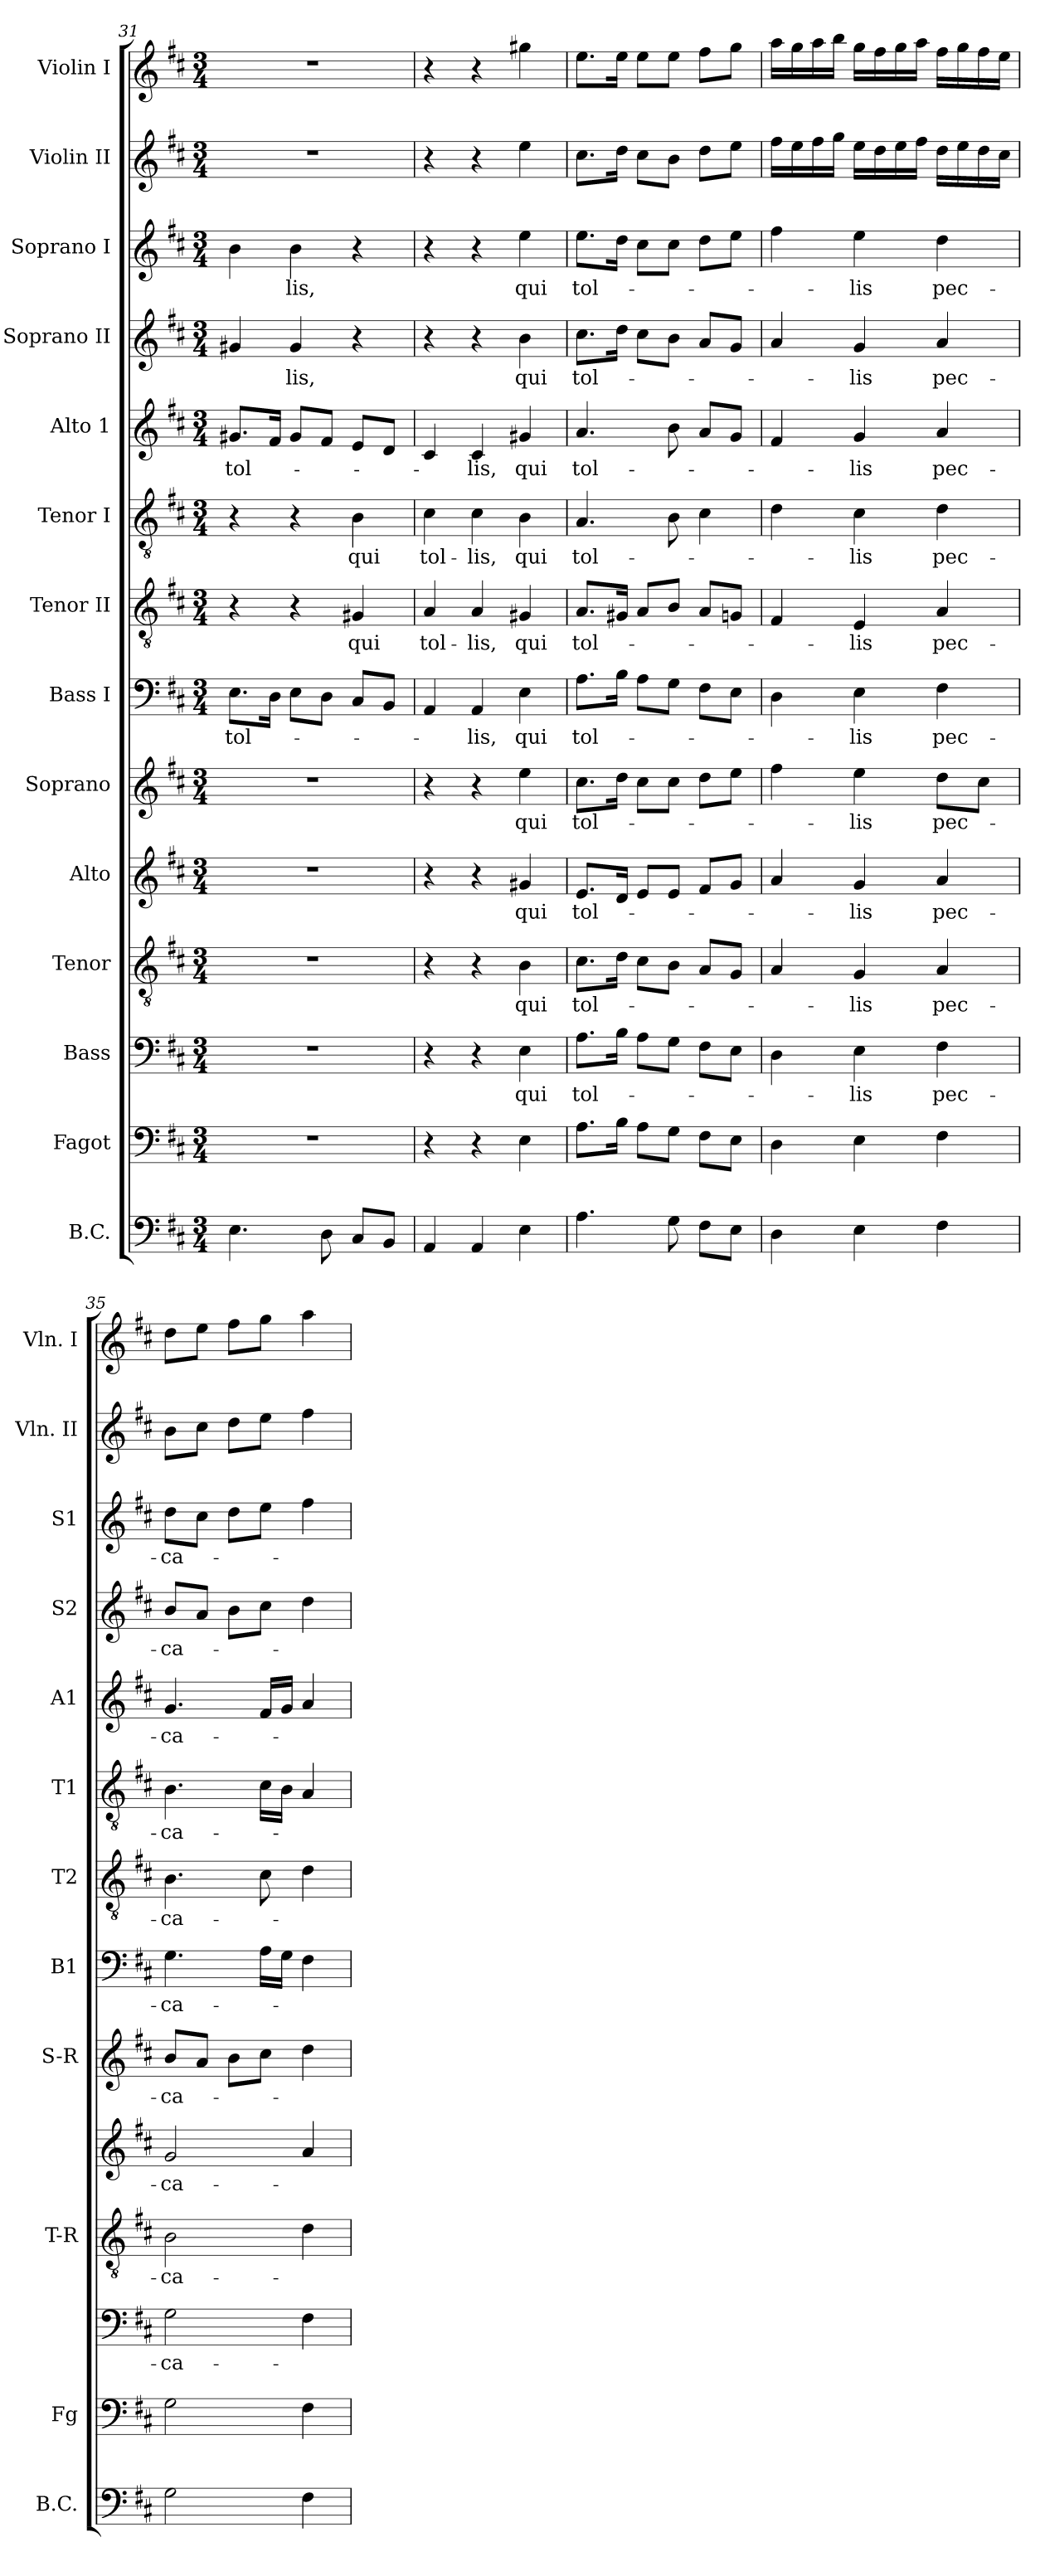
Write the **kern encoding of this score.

**kern	**kern	**kern	**text	**kern	**text	**kern	**text	**kern	**text	**kern	**text	**kern	**text	**kern	**text	**kern	**text	**kern	**text	**kern	**text	**kern	**kern
*part14	*part13	*part12	*part12	*part11	*part11	*part10	*part10	*part9	*part9	*part8	*part8	*part7	*part7	*part6	*part6	*part5	*part5	*part4	*part4	*part3	*part3	*part2	*part1
*staff14	*staff13	*staff12	*staff12	*staff11	*staff11	*staff10	*staff10	*staff9	*staff9	*staff8	*staff8	*staff7	*staff7	*staff6	*staff6	*staff5	*staff5	*staff4	*staff4	*staff3	*staff3	*staff2	*staff1
*I"B.C.	*I"Fagot	*I"Bass	*	*I"Tenor	*	*I"Alto	*	*I"Soprano	*	*I"Bass I	*	*I"Tenor II	*	*I"Tenor I	*	*I"Alto 1	*	*I"Soprano II	*	*I"Soprano I	*	*I"Violin II	*I"Violin I
*I'B.C.	*I'Fg	*	*	*I'T-R	*	*	*	*I'S-R	*	*I'B1	*	*I'T2	*	*I'T1	*	*I'A1	*	*I'S2	*	*I'S1	*	*I'Vln. II	*I'Vln. I
*clefF4	*clefF4	*clefF4	*	*clefGv2	*	*clefG2	*	*clefG2	*	*clefF4	*	*clefGv2	*	*clefGv2	*	*clefG2	*	*clefG2	*	*clefG2	*	*clefG2	*clefG2
*k[f#c#]	*k[f#c#]	*k[f#c#]	*	*k[f#c#]	*	*k[f#c#]	*	*k[f#c#]	*	*k[f#c#]	*	*k[f#c#]	*	*k[f#c#]	*	*k[f#c#]	*	*k[f#c#]	*	*k[f#c#]	*	*k[f#c#]	*k[f#c#]
*D:	*D:	*D:	*	*D:	*	*D:	*	*D:	*	*D:	*	*D:	*	*D:	*	*D:	*	*D:	*	*D:	*	*D:	*D:
*M3/4	*M3/4	*M3/4	*	*M3/4	*	*M3/4	*	*M3/4	*	*M3/4	*	*M3/4	*	*M3/4	*	*M3/4	*	*M3/4	*	*M3/4	*	*M3/4	*M3/4
=31	=31	=31	=31	=31	=31	=31	=31	=31	=31	=31	=31	=31	=31	=31	=31	=31	=31	=31	=31	=31	=31	=31	=31
!	!	!	!	!	!	!	!	!	!	!	!LO:LY:b	!	!	!	!	!	!LO:LY:b	!	!	!	!	!	!
4.E\	2.r	2.r	.	2.r	.	2.r	.	2.r	.	8.E\L	tol-	4r	.	4r	.	8.g#X/L	tol-	4g#X/	.	4b\	.	2.r	2.r
.	.	.	.	.	.	.	.	.	.	16D\Jk	.	.	.	.	.	16f#/Jk	.	.	.	.	.	.	.
!	!	!	!	!	!	!	!	!	!	!	!	!	!	!	!	!	!	!	!LO:LY:b	!	!LO:LY:b	!	!
.	.	.	.	.	.	.	.	.	.	8E\L	.	4r	.	4r	.	8g#/L	.	4g#/	-lis,	4b\	-lis,	.	.
8D\	.	.	.	.	.	.	.	.	.	8D\J	.	.	.	.	.	8f#/J	.	.	.	.	.	.	.
!	!	!	!	!	!	!	!	!	!	!	!	!	!LO:LY:b	!	!LO:LY:b	!	!	!	!	!	!	!	!
8C#/L	.	.	.	.	.	.	.	.	.	8C#/L	.	4G#X/	qui	4B\	qui	8e/L	.	4r	.	4r	.	.	.
8BB/J	.	.	.	.	.	.	.	.	.	8BB/J	.	.	.	.	.	8d/J	.	.	.	.	.	.	.
=32	=32	=32	=32	=32	=32	=32	=32	=32	=32	=32	=32	=32	=32	=32	=32	=32	=32	=32	=32	=32	=32	=32	=32
!	!	!	!	!	!	!	!	!	!	!	!	!	!LO:LY:b	!	!LO:LY:b	!	!	!	!	!	!	!	!
4AA/	4r	4r	.	4r	.	4r	.	4r	.	4AA/	.	4A/	tol-	4c#\	tol-	4c#/	.	4r	.	4r	.	4r	4r
!	!	!	!	!	!	!	!	!	!	!	!LO:LY:b	!	!LO:LY:b	!	!LO:LY:b	!	!LO:LY:b	!	!	!	!	!	!
4AA/	4r	4r	.	4r	.	4r	.	4r	.	4AA/	-lis,	4A/	-lis,	4c#\	-lis,	4c#/	-lis,	4r	.	4r	.	4r	4r
!	!	!	!LO:LY:b	!	!LO:LY:b	!	!LO:LY:b	!	!LO:LY:b	!	!LO:LY:b	!	!LO:LY:b	!	!LO:LY:b	!	!LO:LY:b	!	!LO:LY:b	!	!LO:LY:b	!	!
4E\	4E\	4E\	qui	4B\	qui	4g#X/	qui	4ee\	qui	4E\	qui	4G#X/	qui	4B\	qui	4g#X/	qui	4b\	qui	4ee\	qui	4ee\	4gg#X\
!!LO:PB:g=z
=33	=33	=33	=33	=33	=33	=33	=33	=33	=33	=33	=33	=33	=33	=33	=33	=33	=33	=33	=33	=33	=33	=33	=33
!	!	!	!LO:LY:b	!	!LO:LY:b	!	!LO:LY:b	!	!LO:LY:b	!	!LO:LY:b	!	!LO:LY:b	!	!LO:LY:b	!	!LO:LY:b	!	!LO:LY:b	!	!LO:LY:b	!	!
4.A\	8.A\L	8.A\L	tol-	8.c#\L	tol-	8.e/L	tol-	8.cc#\L	tol-	8.A\L	tol-	8.A/L	tol-	4.A/	tol-	4.a/	tol-	8.cc#\L	tol-	8.ee\L	tol-	8.cc#\L	8.ee\L
.	16B\Jk	16B\Jk	.	16d\Jk	.	16d/Jk	.	16dd\Jk	.	16B\Jk	.	16G#X/Jk	.	.	.	.	.	16dd\Jk	.	16dd\Jk	.	16dd\Jk	16ee\Jk
.	8A\L	8A\L	.	8c#\L	.	8e/L	.	8cc#\L	.	8A\L	.	8A/L	.	.	.	.	.	8cc#\L	.	8cc#\L	.	8cc#\L	8ee\L
8G\	8G\J	8G\J	.	8B\J	.	8e/J	.	8cc#\J	.	8G\J	.	8B/J	.	8B\	.	8b\	.	8b\J	.	8cc#\J	.	8b\J	8ee\J
8F#\L	8F#\L	8F#\L	.	8A/L	.	8f#/L	.	8dd\L	.	8F#\L	.	8A/L	.	4c#\	.	8a/L	.	8a/L	.	8dd\L	.	8dd\L	8ff#\L
8E\J	8E\J	8E\J	.	8G/J	.	8g/J	.	8ee\J	.	8E\J	.	8Gn/J	.	.	.	8g/J	.	8g/J	.	8ee\J	.	8ee\J	8gg\J
=34	=34	=34	=34	=34	=34	=34	=34	=34	=34	=34	=34	=34	=34	=34	=34	=34	=34	=34	=34	=34	=34	=34	=34
4D\	4D\	4D\	.	4A/	.	4a/	.	4ff#\	.	4D\	.	4F#/	.	4d\	.	4f#/	.	4a/	.	4ff#\	.	16ff#\LL	16aa\LL
.	.	.	.	.	.	.	.	.	.	.	.	.	.	.	.	.	.	.	.	.	.	16ee\	16gg\
.	.	.	.	.	.	.	.	.	.	.	.	.	.	.	.	.	.	.	.	.	.	16ff#\	16aa\
.	.	.	.	.	.	.	.	.	.	.	.	.	.	.	.	.	.	.	.	.	.	16gg\JJ	16bb\JJ
!	!	!	!LO:LY:b	!	!LO:LY:b	!	!LO:LY:b	!	!LO:LY:b	!	!LO:LY:b	!	!LO:LY:b	!	!LO:LY:b	!	!LO:LY:b	!	!LO:LY:b	!	!LO:LY:b	!	!
4E\	4E\	4E\	-lis	4G/	-lis	4g/	-lis	4ee\	-lis	4E\	-lis	4E/	-lis	4c#\	-lis	4g/	-lis	4g/	-lis	4ee\	-lis	16ee\LL	16gg\LL
.	.	.	.	.	.	.	.	.	.	.	.	.	.	.	.	.	.	.	.	.	.	16dd\	16ff#\
.	.	.	.	.	.	.	.	.	.	.	.	.	.	.	.	.	.	.	.	.	.	16ee\	16gg\
.	.	.	.	.	.	.	.	.	.	.	.	.	.	.	.	.	.	.	.	.	.	16ff#\JJ	16aa\JJ
!	!	!	!LO:LY:b	!	!LO:LY:b	!	!LO:LY:b	!	!LO:LY:b	!	!LO:LY:b	!	!LO:LY:b	!	!LO:LY:b	!	!LO:LY:b	!	!LO:LY:b	!	!LO:LY:b	!	!
4F#\	4F#\	4F#\	pec-	4A/	pec-	4a/	pec-	8dd\L	pec-	4F#\	pec-	4A/	pec-	4d\	pec-	4a/	pec-	4a/	pec-	4dd\	pec-	16dd\LL	16ff#\LL
.	.	.	.	.	.	.	.	.	.	.	.	.	.	.	.	.	.	.	.	.	.	16ee\	16gg\
.	.	.	.	.	.	.	.	8cc#\J	.	.	.	.	.	.	.	.	.	.	.	.	.	16dd\	16ff#\
.	.	.	.	.	.	.	.	.	.	.	.	.	.	.	.	.	.	.	.	.	.	16cc#\JJ	16ee\JJ
=35	=35	=35	=35	=35	=35	=35	=35	=35	=35	=35	=35	=35	=35	=35	=35	=35	=35	=35	=35	=35	=35	=35	=35
!	!	!	!LO:LY:b	!	!LO:LY:b	!	!LO:LY:b	!	!LO:LY:b	!	!LO:LY:b	!	!LO:LY:b	!	!LO:LY:b	!	!LO:LY:b	!	!LO:LY:b	!	!LO:LY:b	!	!
2G\	2G\	2G\	-ca-	2B\	-ca-	2g/	-ca-	8b/L	-ca-	4.G\	-ca-	4.B\	-ca-	4.B\	-ca-	4.g/	-ca-	8b/L	-ca-	8dd\L	-ca-	8b\L	8dd\L
.	.	.	.	.	.	.	.	8a/J	.	.	.	.	.	.	.	.	.	8a/J	.	8cc#\J	.	8cc#\J	8ee\J
.	.	.	.	.	.	.	.	8b\L	.	.	.	.	.	.	.	.	.	8b\L	.	8dd\L	.	8dd\L	8ff#\L
.	.	.	.	.	.	.	.	8cc#\J	.	16A\LL	.	8c#\	.	16c#\LL	.	16f#/LL	.	8cc#\J	.	8ee\J	.	8ee\J	8gg\J
.	.	.	.	.	.	.	.	.	.	16G\JJ	.	.	.	16B\JJ	.	16g/JJ	.	.	.	.	.	.	.
4F#\	4F#\	4F#\	.	4d\	.	4a/	.	4dd\	.	4F#\	.	4d\	.	4A/	.	4a/	.	4dd\	.	4ff#\	.	4ff#\	4aa\
=	=	=	=	=	=	=	=	=	=	=	=	=	=	=	=	=	=	=	=	=	=	=	=
*-	*-	*-	*-	*-	*-	*-	*-	*-	*-	*-	*-	*-	*-	*-	*-	*-	*-	*-	*-	*-	*-	*-	*-
